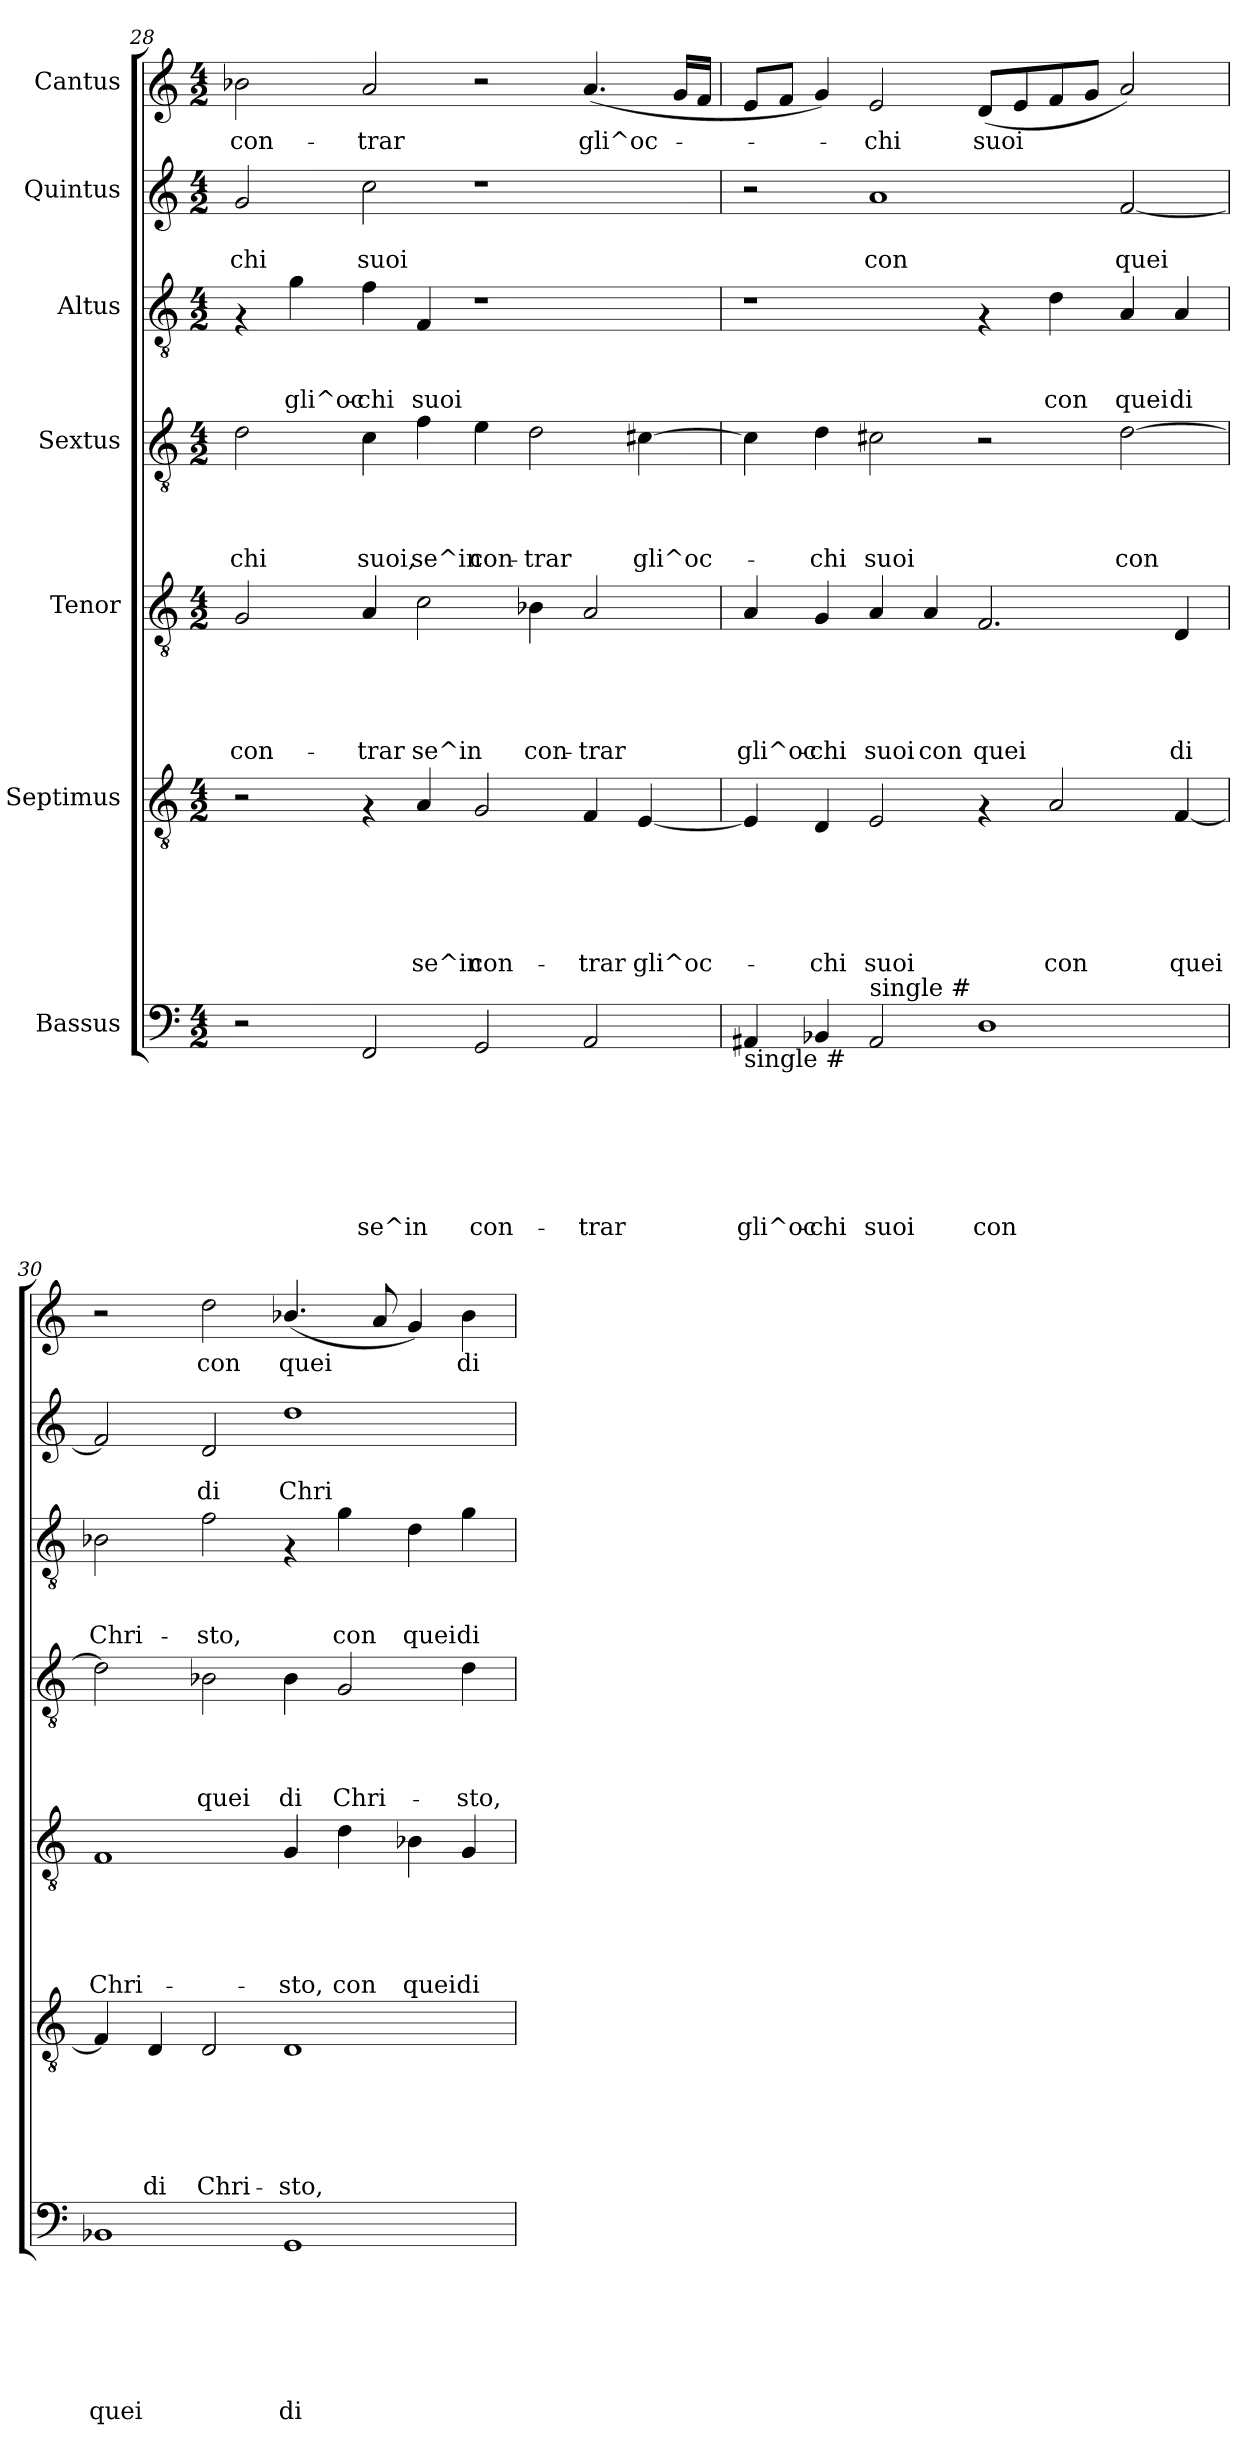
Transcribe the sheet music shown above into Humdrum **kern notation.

**kern	**text	**text	**text	**text	**text	**text	**text	**kern	**text	**text	**text	**text	**text	**text	**kern	**text	**text	**text	**text	**text	**kern	**text	**text	**text	**text	**kern	**text	**text	**text	**kern	**text	**text	**kern	**text
*part7	*part7	*part7	*part7	*part7	*part7	*part7	*part7	*part6	*part6	*part6	*part6	*part6	*part6	*part6	*part5	*part5	*part5	*part5	*part5	*part5	*part4	*part4	*part4	*part4	*part4	*part3	*part3	*part3	*part3	*part2	*part2	*part2	*part1	*part1
*staff7	*staff7	*staff7	*staff7	*staff7	*staff7	*staff7	*staff7	*staff6	*staff6	*staff6	*staff6	*staff6	*staff6	*staff6	*staff5	*staff5	*staff5	*staff5	*staff5	*staff5	*staff4	*staff4	*staff4	*staff4	*staff4	*staff3	*staff3	*staff3	*staff3	*staff2	*staff2	*staff2	*staff1	*staff1
*I"Bassus	*	*	*	*	*	*	*	*I"Septimus	*	*	*	*	*	*	*I"Tenor	*	*	*	*	*	*I"Sextus	*	*	*	*	*I"Altus	*	*	*	*I"Quintus	*	*	*I"Cantus	*
*clefF4	*	*	*	*	*	*	*	*clefGv2	*	*	*	*	*	*	*clefGv2	*	*	*	*	*	*clefGv2	*	*	*	*	*clefGv2	*	*	*	*clefG2	*	*	*clefG2	*
*k[]	*	*	*	*	*	*	*	*k[]	*	*	*	*	*	*	*k[]	*	*	*	*	*	*k[]	*	*	*	*	*k[]	*	*	*	*k[]	*	*	*k[]	*
*C:	*	*	*	*	*	*	*	*C:	*	*	*	*	*	*	*C:	*	*	*	*	*	*C:	*	*	*	*	*C:	*	*	*	*C:	*	*	*C:	*
*M4/2	*	*	*	*	*	*	*	*M4/2	*	*	*	*	*	*	*M4/2	*	*	*	*	*	*M4/2	*	*	*	*	*M4/2	*	*	*	*M4/2	*	*	*M4/2	*
=28	=28	=28	=28	=28	=28	=28	=28	=28	=28	=28	=28	=28	=28	=28	=28	=28	=28	=28	=28	=28	=28	=28	=28	=28	=28	=28	=28	=28	=28	=28	=28	=28	=28	=28
!	!	!	!	!	!	!	!	!	!	!	!	!	!	!	!	!	!	!	!	!LO:LY:b	!	!	!	!	!LO:LY:b	!	!	!	!	!	!	!LO:LY:b	!	!LO:LY:b
2r	.	.	.	.	.	.	.	2r	.	.	.	.	.	.	2G/	.	.	.	.	con-	2d\	.	.	.	-chi	4rF	.	.	.	2g/	.	-chi	2b-X\	con-
!	!	!	!	!	!	!	!	!	!	!	!	!	!	!	!	!	!	!	!	!	!	!	!	!	!	!	!	!	!LO:LY:b	!	!	!	!	!
.	.	.	.	.	.	.	.	.	.	.	.	.	.	.	.	.	.	.	.	.	.	.	.	.	.	4g\	.	.	gli^oc-	.	.	.	.	.
!	!	!	!	!	!	!	!LO:LY:b	!	!	!	!	!	!	!	!	!	!	!	!	!LO:LY:b	!	!	!	!	!LO:LY:b	!	!	!	!LO:LY:b	!	!	!LO:LY:b	!	!LO:LY:b
2FF/	.	.	.	.	.	.	se^in	4rF	.	.	.	.	.	.	4A/	.	.	.	.	-trar	4c\	.	.	.	suoi,	4f\	.	.	-chi	2cc\	.	suoi	2a/	-trar
!	!	!	!	!	!	!	!	!	!	!	!	!	!	!LO:LY:b	!	!	!	!	!	!LO:LY:b	!	!	!	!	!LO:LY:b	!	!	!	!LO:LY:b	!	!	!	!	!
.	.	.	.	.	.	.	.	4A/	.	.	.	.	.	se^in	2c\	.	.	.	.	se^in	4f\	.	.	.	se^in	4F/	.	.	suoi	.	.	.	.	.
!	!	!	!	!	!	!	!LO:LY:b	!	!	!	!	!	!	!LO:LY:b	!	!	!	!	!	!	!	!	!	!	!LO:LY:b	!	!	!	!	!	!	!	!	!
2GG/	.	.	.	.	.	.	con-	2G/	.	.	.	.	.	con-	.	.	.	.	.	.	4e\	.	.	.	con-	1r	.	.	.	1r	.	.	2r	.
!	!	!	!	!	!	!	!	!	!	!	!	!	!	!	!	!	!	!	!	!LO:LY:b	!	!	!	!	!LO:LY:b	!	!	!	!	!	!	!	!	!
.	.	.	.	.	.	.	.	.	.	.	.	.	.	.	4B-X\	.	.	.	.	con-	2d\	.	.	.	-trar	.	.	.	.	.	.	.	.	.
!	!	!	!	!	!	!	!LO:LY:b	!	!	!	!	!	!	!LO:LY:b	!	!	!	!	!	!LO:LY:b	!	!	!	!	!	!	!	!	!	!	!	!	!	!LO:LY:b
2AA/	.	.	.	.	.	.	-trar	4F/	.	.	.	.	.	-trar	2A/	.	.	.	.	-trar	.	.	.	.	.	.	.	.	.	.	.	.	(<4.a/	gli^oc-
!	!	!	!	!	!	!	!	!	!	!	!	!	!	!LO:LY:b	!	!	!	!	!	!	!	!	!	!	!LO:LY:b	!	!	!	!	!	!	!	!	!
.	.	.	.	.	.	.	.	[>4E/	.	.	.	.	.	gli^oc-	.	.	.	.	.	.	[>4c#X\	.	.	.	gli^oc-	.	.	.	.	.	.	.	.	.
.	.	.	.	.	.	.	.	.	.	.	.	.	.	.	.	.	.	.	.	.	.	.	.	.	.	.	.	.	.	.	.	.	16g/LL	.
.	.	.	.	.	.	.	.	.	.	.	.	.	.	.	.	.	.	.	.	.	.	.	.	.	.	.	.	.	.	.	.	.	16f/JJ	.
!!LO:PB:g=z
=29	=29	=29	=29	=29	=29	=29	=29	=29	=29	=29	=29	=29	=29	=29	=29	=29	=29	=29	=29	=29	=29	=29	=29	=29	=29	=29	=29	=29	=29	=29	=29	=29	=29	=29
!LO:TX:b:t=single #	!	!	!	!	!	!	!	!	!	!	!	!	!	!	!	!	!	!	!	!	!	!	!	!	!	!	!	!	!	!	!	!	!	!
!	!	!	!	!	!	!	!LO:LY:b	!	!	!	!	!	!	!	!	!	!	!	!	!LO:LY:b	!	!	!	!	!	!	!	!	!	!	!	!	!	!
4AA#/	.	.	.	.	.	.	gli^oc-	4E/]	.	.	.	.	.	.	4A/	.	.	.	.	gli^oc-	4c#\]	.	.	.	.	1r	.	.	.	2r	.	.	8e/L	.
.	.	.	.	.	.	.	.	.	.	.	.	.	.	.	.	.	.	.	.	.	.	.	.	.	.	.	.	.	.	.	.	.	8f/J	.
!	!	!	!	!	!	!	!LO:LY:b	!	!	!	!	!	!	!LO:LY:b	!	!	!	!	!	!LO:LY:b	!	!	!	!	!LO:LY:b	!	!	!	!	!	!	!	!	!
4BB-X/	.	.	.	.	.	.	-chi	4D/	.	.	.	.	.	-chi	4G/	.	.	.	.	-chi	4d\	.	.	.	-chi	.	.	.	.	.	.	.	4g/)	.
!LO:TX:a:t=single #	!	!	!	!	!	!	!	!	!	!	!	!	!	!	!	!	!	!	!	!	!	!	!	!	!	!	!	!	!	!	!	!	!	!
!	!	!	!	!	!	!	!LO:LY:b	!	!	!	!	!	!	!LO:LY:b	!	!	!	!	!	!LO:LY:b	!	!	!	!	!LO:LY:b	!	!	!	!	!	!	!LO:LY:b	!	!LO:LY:b
2AA#/	.	.	.	.	.	.	suoi	2E/	.	.	.	.	.	suoi	4A/	.	.	.	.	suoi	2c#X\	.	.	.	suoi	.	.	.	.	1a	.	con	2e/	-chi
!	!	!	!	!	!	!	!	!	!	!	!	!	!	!	!	!	!	!	!	!LO:LY:b	!	!	!	!	!	!	!	!	!	!	!	!	!	!
.	.	.	.	.	.	.	.	.	.	.	.	.	.	.	4A/	.	.	.	.	con	.	.	.	.	.	.	.	.	.	.	.	.	.	.
!	!	!	!	!	!	!	!LO:LY:b	!	!	!	!	!	!	!	!	!	!	!	!	!LO:LY:b	!	!	!	!	!	!	!	!	!	!	!	!	!	!LO:LY:b
1D	.	.	.	.	.	.	con	4rF	.	.	.	.	.	.	2.F/	.	.	.	.	quei	2r	.	.	.	.	4rF	.	.	.	.	.	.	(<8d/L	suoi
.	.	.	.	.	.	.	.	.	.	.	.	.	.	.	.	.	.	.	.	.	.	.	.	.	.	.	.	.	.	.	.	.	8e/	.
!	!	!	!	!	!	!	!	!	!	!	!	!	!	!LO:LY:b	!	!	!	!	!	!	!	!	!	!	!	!	!	!	!LO:LY:b	!	!	!	!	!
.	.	.	.	.	.	.	.	2A/	.	.	.	.	.	con	.	.	.	.	.	.	.	.	.	.	.	4d\	.	.	con	.	.	.	8f/	.
.	.	.	.	.	.	.	.	.	.	.	.	.	.	.	.	.	.	.	.	.	.	.	.	.	.	.	.	.	.	.	.	.	8g/J	.
!	!	!	!	!	!	!	!	!	!	!	!	!	!	!	!	!	!	!	!	!	!	!	!	!	!LO:LY:b	!	!	!	!LO:LY:b	!	!	!LO:LY:b	!	!
.	.	.	.	.	.	.	.	.	.	.	.	.	.	.	.	.	.	.	.	.	[>2d\	.	.	.	con	4A/	.	.	quei	[<2f/	.	quei	2a/)	.
!	!	!	!	!	!	!	!	!	!	!	!	!	!	!LO:LY:b	!	!	!	!	!	!LO:LY:b	!	!	!	!	!	!	!	!	!LO:LY:b	!	!	!	!	!
.	.	.	.	.	.	.	.	[<4F/	.	.	.	.	.	quei	4D/	.	.	.	.	di	.	.	.	.	.	4A/	.	.	di	.	.	.	.	.
=30	=30	=30	=30	=30	=30	=30	=30	=30	=30	=30	=30	=30	=30	=30	=30	=30	=30	=30	=30	=30	=30	=30	=30	=30	=30	=30	=30	=30	=30	=30	=30	=30	=30	=30
!	!	!	!	!	!	!	!LO:LY:b	!	!	!	!	!	!	!	!	!	!	!	!	!LO:LY:b	!	!	!	!	!	!	!	!	!LO:LY:b	!	!	!	!	!
1BB-X	.	.	.	.	.	.	quei	4F/]	.	.	.	.	.	.	1F	.	.	.	.	Chri-	2d\]	.	.	.	.	2B-X\	.	.	Chri-	2f/]	.	.	2r	.
!	!	!	!	!	!	!	!	!	!	!	!	!	!	!LO:LY:b	!	!	!	!	!	!	!	!	!	!	!	!	!	!	!	!	!	!	!	!
.	.	.	.	.	.	.	.	4D/	.	.	.	.	.	di	.	.	.	.	.	.	.	.	.	.	.	.	.	.	.	.	.	.	.	.
!	!	!	!	!	!	!	!	!	!	!	!	!	!	!LO:LY:b	!	!	!	!	!	!	!	!	!	!	!LO:LY:b	!	!	!	!LO:LY:b	!	!	!LO:LY:b	!	!LO:LY:b
.	.	.	.	.	.	.	.	2D/	.	.	.	.	.	Chri-	.	.	.	.	.	.	2B-X\	.	.	.	quei	2f\	.	.	-sto,	2d/	.	di	2dd\	con
!	!	!	!	!	!	!	!LO:LY:b	!	!	!	!	!	!	!LO:LY:b	!	!	!	!	!	!LO:LY:b	!	!	!	!	!LO:LY:b	!	!	!	!	!	!	!LO:LY:b	!	!LO:LY:b
1GG	.	.	.	.	.	.	di	1D	.	.	.	.	.	-sto,	4G/	.	.	.	.	-sto,	4B-\	.	.	.	di	4rF	.	.	.	1dd	.	Chri-	(<4.b-X/	quei
!	!	!	!	!	!	!	!	!	!	!	!	!	!	!	!	!	!	!	!	!LO:LY:b	!	!	!	!	!LO:LY:b	!	!	!	!LO:LY:b	!	!	!	!	!
.	.	.	.	.	.	.	.	.	.	.	.	.	.	.	4d\	.	.	.	.	con	2G/	.	.	.	Chri-	4g\	.	.	con	.	.	.	.	.
.	.	.	.	.	.	.	.	.	.	.	.	.	.	.	.	.	.	.	.	.	.	.	.	.	.	.	.	.	.	.	.	.	8a/	.
!	!	!	!	!	!	!	!	!	!	!	!	!	!	!	!	!	!	!	!	!LO:LY:b	!	!	!	!	!	!	!	!	!LO:LY:b	!	!	!	!	!
.	.	.	.	.	.	.	.	.	.	.	.	.	.	.	4B-X\	.	.	.	.	quei	.	.	.	.	.	4d\	.	.	quei	.	.	.	4g/)	.
!	!	!	!	!	!	!	!	!	!	!	!	!	!	!	!	!	!	!	!	!LO:LY:b	!	!	!	!	!LO:LY:b	!	!	!	!LO:LY:b	!	!	!	!	!LO:LY:b
.	.	.	.	.	.	.	.	.	.	.	.	.	.	.	4G/	.	.	.	.	di	4d\	.	.	.	-sto,	4g\	.	.	di	.	.	.	4b-\	di
=	=	=	=	=	=	=	=	=	=	=	=	=	=	=	=	=	=	=	=	=	=	=	=	=	=	=	=	=	=	=	=	=	=	=
*-	*-	*-	*-	*-	*-	*-	*-	*-	*-	*-	*-	*-	*-	*-	*-	*-	*-	*-	*-	*-	*-	*-	*-	*-	*-	*-	*-	*-	*-	*-	*-	*-	*-	*-
